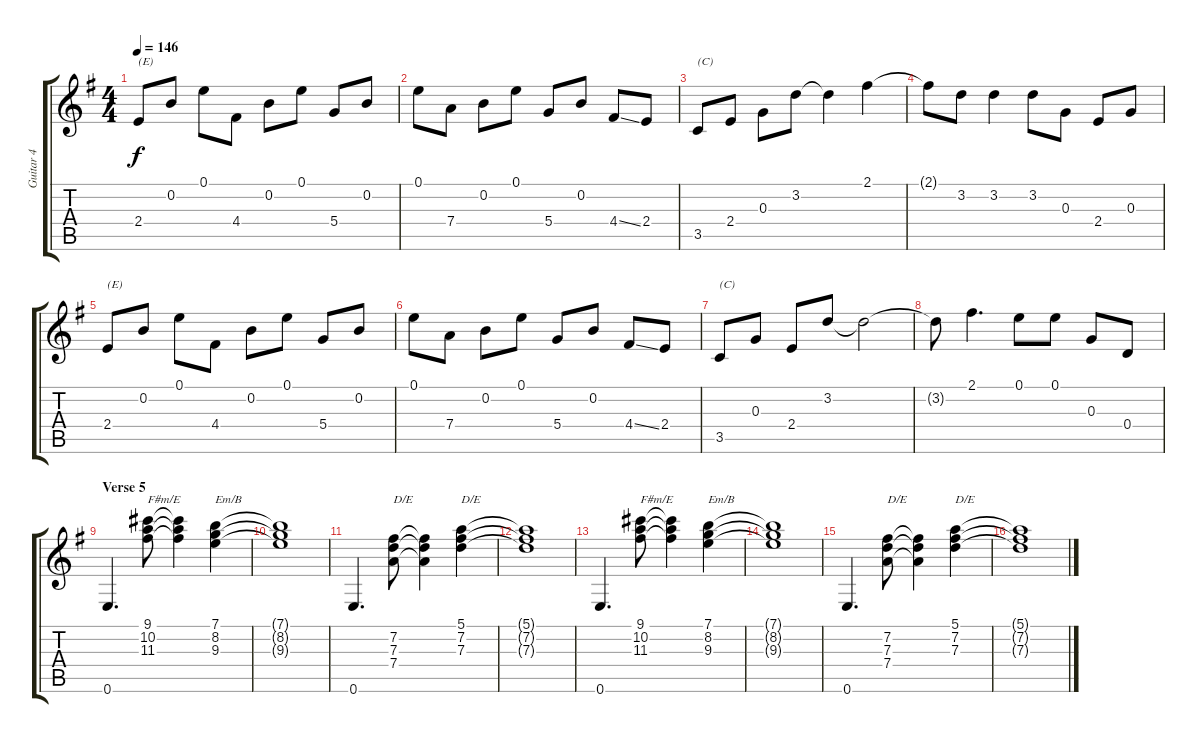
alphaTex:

\track ("Guitar 4" "Guitar 4") {instrument overdrivenguitar}
\staff {score tabs}
\tuning (E4 B3 G3 D3 A2 E2) {hide}
\ts (4 4)
\tempo 146
\clef g2
\ks g
2.4.8{txt "(E)" dy f volume 12} 0.2.8 0.1.8 4.4.8 0.2.8 0.1.8 5.4.8 0.2.8 |
0.1.8 7.4.8 0.2.8 0.1.8 5.4.8 0.2.8 4.4{ss}.8 2.4.8 |
3.5.8{txt "(C)"} 2.4.8 0.3.8 3.2.8 3.2{t}.4 2.1.4 |
2.1{t}.8 3.2.8 3.2.4 3.2.8 0.3.8 2.4.8 0.3.8 |
2.4.8{txt "(E)"} 0.2.8 0.1.8 4.4.8 0.2.8 0.1.8 5.4.8 0.2.8 |
0.1.8 7.4.8 0.2.8 0.1.8 5.4.8 0.2.8 4.4{ss}.8 2.4.8 |
3.5.8{txt "(C)"} 0.3.8 2.4.8 3.2.8 3.2{t}.2 |
3.2{t}.8 2.1.4{d} 0.1.8 0.1.8 0.3.8 0.4.8 |
\section ("" "Verse 5")
0.6.4{d} (9.1 10.2 11.3).8{txt "F#m/E"} (9.1{t} 10.2{t} 11.3{t}).4 (7.1 8.2 9.3).4{txt "Em/B"} |
(7.1{t} 8.2{t} 9.3{t}).1 |
0.6.4{d} (7.2 7.3 7.4).8{txt "D/E"} (7.2{t} 7.3{t} 7.4{t}).4 (5.1 7.2 7.3).4{txt "D/E"} |
(5.1{t} 7.2{t} 7.3{t}).1 |
0.6.4{d} (9.1 10.2 11.3).8{txt "F#m/E"} (9.1{t} 10.2{t} 11.3{t}).4 (7.1 8.2 9.3).4{txt "Em/B"} |
(7.1{t} 8.2{t} 9.3{t}).1 |
0.6.4{d} (7.2 7.3 7.4).8{txt "D/E"} (7.2{t} 7.3{t} 7.4{t}).4 (5.1 7.2 7.3).4{txt "D/E"} |
(5.1{t} 7.2{t} 7.3{t}).1
